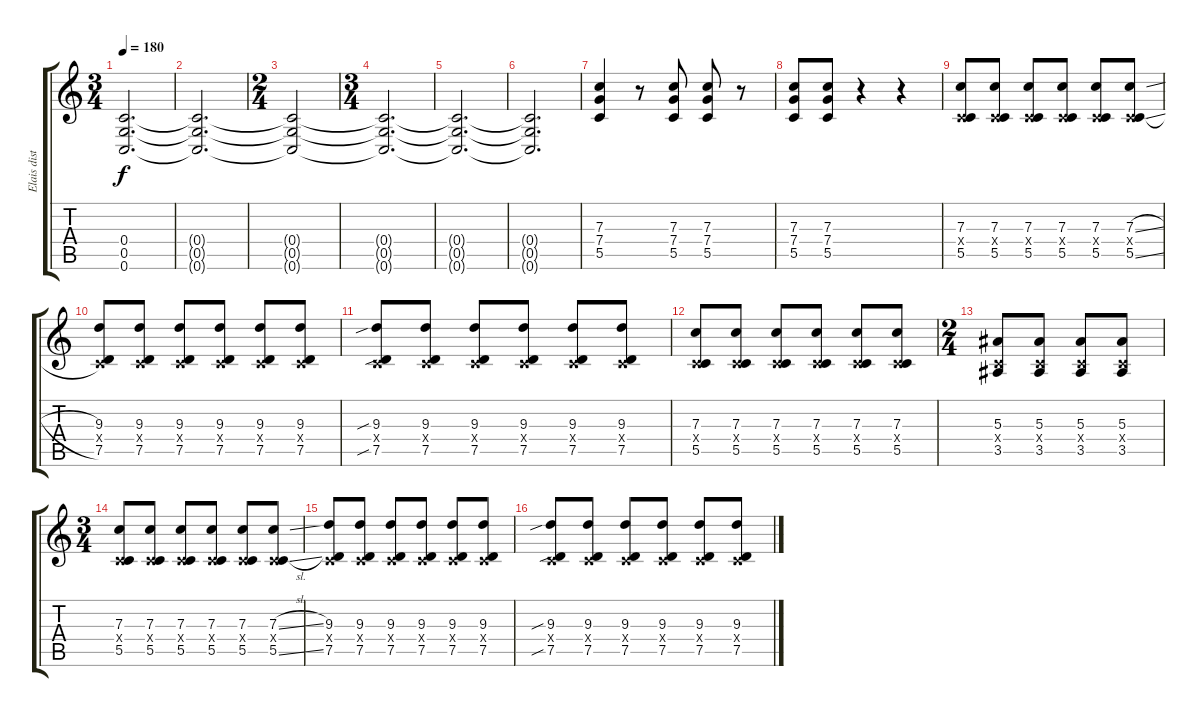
\track ("Elais dist." "Elais dist") {instrument distortionguitar}
\staff {score tabs}
\tuning (D4 A3 F3 C3 G2 C2) {hide}
\ts (3 4)
\tempo 180
\clef g2
\ks c
(0.4{t} 0.5{t} 0.6{t}).2{d dy f} |
(0.4{t} 0.5{t} 0.6{t}).2{d} |
\ts (2 4)
(0.4{t} 0.5{t} 0.6{t}).2 |
\ts (3 4)
(0.4{t} 0.5{t} 0.6{t}).2{d} |
(0.4{t} 0.5{t} 0.6{t}).2{d} |
(0.4{t} 0.5{t} 0.6{t}).2{d} |
(7.3 7.4 5.5).4 r.8 (7.3 7.4 5.5).8 (7.3 7.4 5.5).8 r.8 |
(7.3 7.4 5.5).8 (7.3 7.4 5.5).8 r.4 r.4 |
(7.3 0.4{x} 5.5).8 (7.3 0.4{x} 5.5).8 (7.3 0.4{x} 5.5).8 (7.3 0.4{x} 5.5).8 (7.3 0.4{x} 5.5).8 (7.3{sl} 0.4{x} 5.5{sl}).8 |
(9.3 0.4{x} 7.5).8 (9.3 0.4{x} 7.5).8 (9.3 0.4{x} 7.5).8 (9.3 0.4{x} 7.5).8 (9.3 0.4{x} 7.5).8 (9.3 0.4{x} 7.5).8 |
(9.3{sib} 0.4{x} 7.5{sib}).8 (9.3 0.4{x} 7.5).8 (9.3 0.4{x} 7.5).8 (9.3 0.4{x} 7.5).8 (9.3 0.4{x} 7.5).8 (9.3 0.4{x} 7.5).8 |
(7.3 0.4{x} 5.5).8 (7.3 0.4{x} 5.5).8 (7.3 0.4{x} 5.5).8 (7.3 0.4{x} 5.5).8 (7.3 0.4{x} 5.5).8 (7.3 0.4{x} 5.5).8 |
\ts (2 4)
(5.3 0.4{x} 3.5).8 (5.3 0.4{x} 3.5).8 (5.3 0.4{x} 3.5).8 (5.3 0.4{x} 3.5).8 |
\ts (3 4)
(7.3 0.4{x} 5.5).8 (7.3 0.4{x} 5.5).8 (7.3 0.4{x} 5.5).8 (7.3 0.4{x} 5.5).8 (7.3 0.4{x} 5.5).8 (7.3{sl} 0.4{x} 5.5{sl}).8 |
(9.3 0.4{x} 7.5).8 (9.3 0.4{x} 7.5).8 (9.3 0.4{x} 7.5).8 (9.3 0.4{x} 7.5).8 (9.3 0.4{x} 7.5).8 (9.3 0.4{x} 7.5).8 |
(9.3{sib} 0.4{x} 7.5{sib}).8 (9.3 0.4{x} 7.5).8 (9.3 0.4{x} 7.5).8 (9.3 0.4{x} 7.5).8 (9.3 0.4{x} 7.5).8 (9.3 0.4{x} 7.5).8
